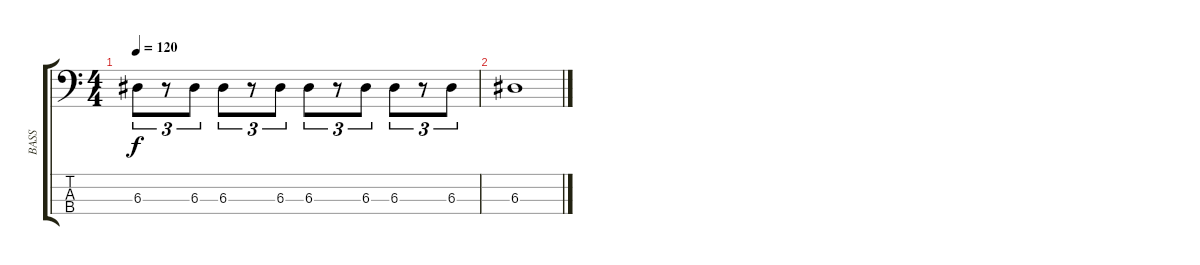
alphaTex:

\track ("BASS" "BASS") {instrument electricbassfinger}
\staff {score tabs}
\tuning (G2 D2 A1 E1) {hide}
\ts (4 4)
\tempo 120
\clef f4
\ks c
6.3.8{tu (3 2) dy f} r.8{tu (3 2)} 6.3.8{tu (3 2)} 6.3.8{tu (3 2)} r.8{tu (3 2)} 6.3.8{tu (3 2)} 6.3.8{tu (3 2)} r.8{tu (3 2)} 6.3.8{tu (3 2)} 6.3.8{tu (3 2)} r.8{tu (3 2)} 6.3.8{tu (3 2)} |
6.3.1
